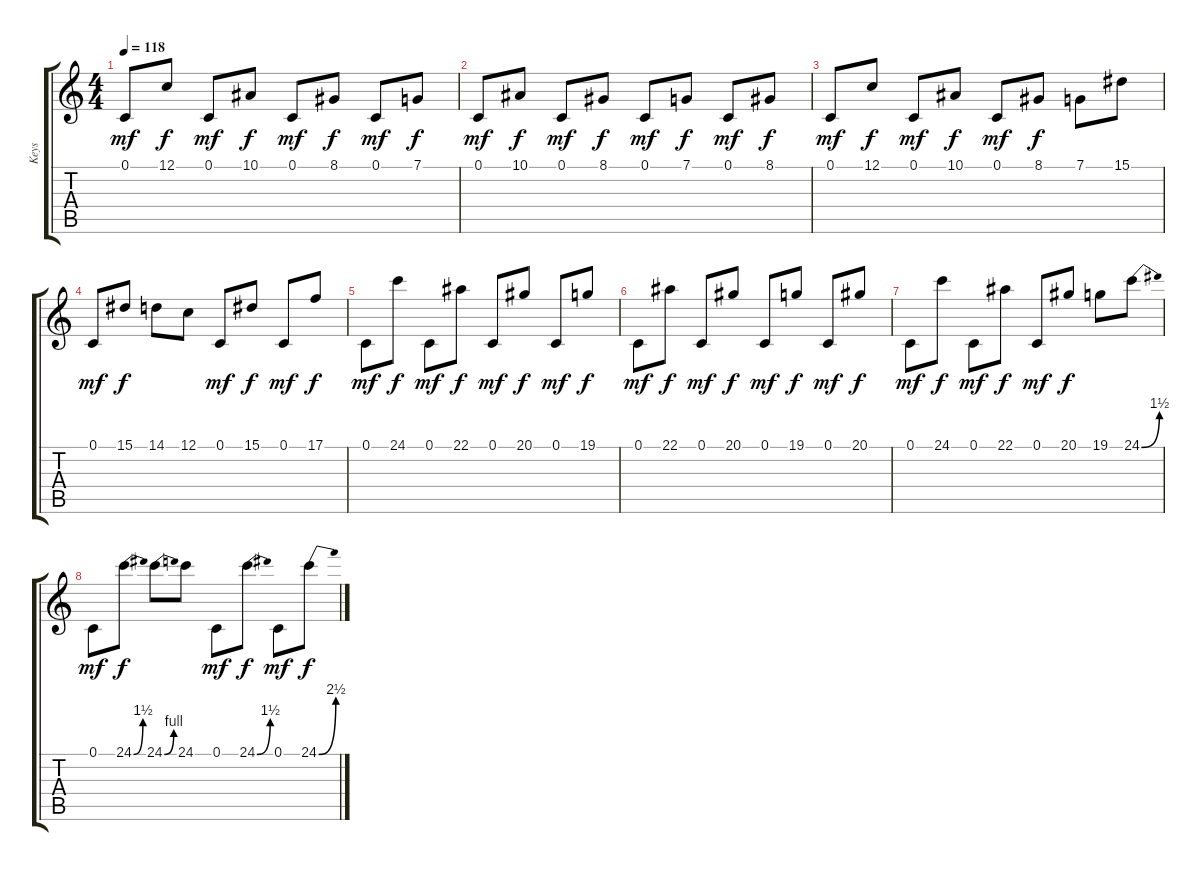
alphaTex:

\track ("Keys" "Keys") {instrument stringensemble1}
\staff {score tabs}
\tuning (C4 G3 Eb3 Bb2 F2 C2) {hide}
\ts (4 4)
\tempo 118
\clef g2
\ks c
0.1.8{dy mf} 12.1.8{dy f} 0.1.8{dy mf} 10.1.8{dy f} 0.1.8{dy mf} 8.1.8{dy f} 0.1.8{dy mf} 7.1.8{dy f} |
0.1.8{dy mf} 10.1.8{dy f} 0.1.8{dy mf} 8.1.8{dy f} 0.1.8{dy mf} 7.1.8{dy f} 0.1.8{dy mf} 8.1.8{dy f} |
0.1.8{dy mf} 12.1.8{dy f} 0.1.8{dy mf} 10.1.8{dy f} 0.1.8{dy mf} 8.1.8{dy f} 7.1.8 15.1.8 |
0.1.8{dy mf} 15.1.8{dy f} 14.1.8 12.1.8 0.1.8{dy mf} 15.1.8{dy f} 0.1.8{dy mf} 17.1.8{dy f} |
0.1.8{dy mf} 24.1.8{dy f} 0.1.8{dy mf} 22.1.8{dy f} 0.1.8{dy mf} 20.1.8{dy f} 0.1.8{dy mf} 19.1.8{dy f} |
0.1.8{dy mf} 22.1.8{dy f} 0.1.8{dy mf} 20.1.8{dy f} 0.1.8{dy mf} 19.1.8{dy f} 0.1.8{dy mf} 20.1.8{dy f} |
0.1.8{dy mf} 24.1.8{dy f} 0.1.8{dy mf} 22.1.8{dy f} 0.1.8{dy mf} 20.1.8{dy f} 19.1.8 24.1{be (bend 0 0 60 6)}.8 |
0.1.8{dy mf} 24.1{be (bend 0 0 60 6)}.8{dy f} 24.1{be (bend 0 0 60 4)}.8 24.1.8 0.1.8{dy mf} 24.1{be (bend 0 0 60 6)}.8{dy f} 0.1.8{dy mf} 24.1{be (bend 0 0 60 10)}.8{dy f}
